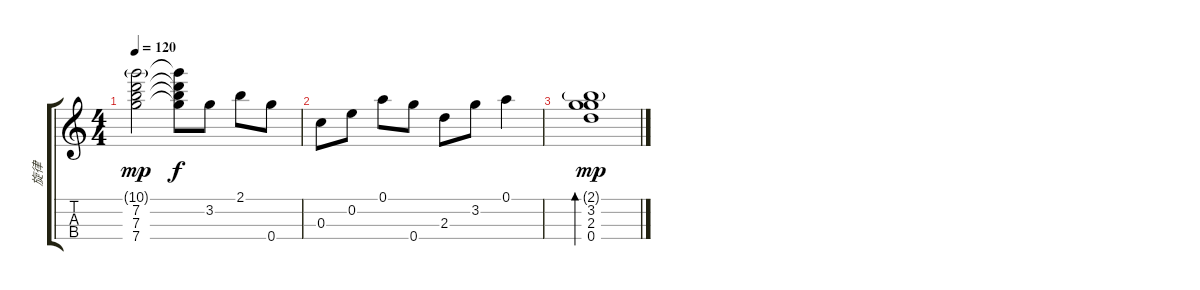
\track ("旋律" "旋律") {instrument acousticguitarnylon}
\staff {score tabs}
\tuning (A4 E4 C4 G4) {hide}
\ts (4 4)
\tempo 120
\clef g2
\ks c
(10.1{g} 7.2 7.3 7.4).2{dy mp} (10.1{t} 7.2{t} 7.3{t} 7.4{t}).8{dy f} 3.2.8 2.1.8 0.4.8 |
0.3.8 0.2.8 0.1.8 0.4.8 2.3.8 3.2.8 0.1.4 |
(2.1{g} 3.2 2.3 0.4).1{bd 60 dy mp}
